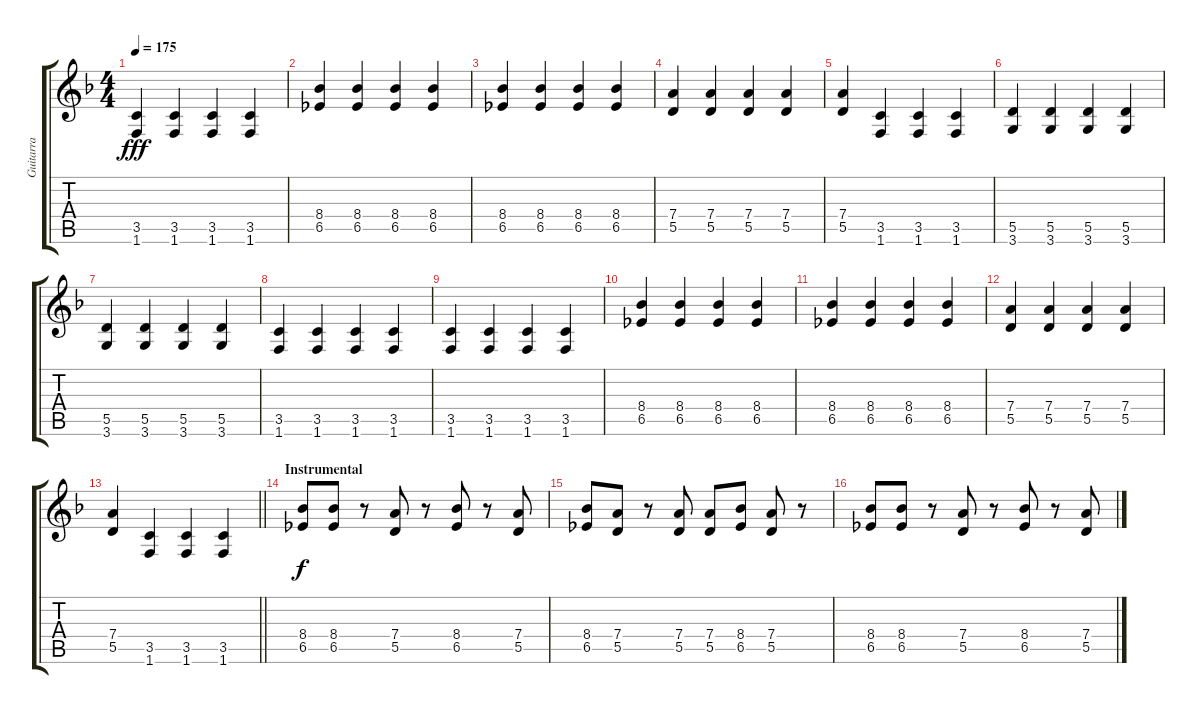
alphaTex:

\track ("Guitarra" "Guitarra") {instrument distortionguitar}
\staff {score tabs}
\tuning (E4 B3 G3 D3 A2 E2) {hide}
\ts (4 4)
\tempo 175
\clef g2
\ks dminor
(3.5 1.6).4{dy fff} (3.5 1.6).4 (3.5 1.6).4 (3.5 1.6).4 |
(8.4 6.5).4 (8.4 6.5).4 (8.4 6.5).4 (8.4 6.5).4 |
(8.4 6.5).4 (8.4 6.5).4 (8.4 6.5).4 (8.4 6.5).4 |
(7.4 5.5).4 (7.4 5.5).4 (7.4 5.5).4 (7.4 5.5).4 |
(7.4 5.5).4 (3.5 1.6).4 (3.5 1.6).4 (3.5 1.6).4 |
(5.5 3.6).4 (5.5 3.6).4 (5.5 3.6).4 (5.5 3.6).4 |
(5.5 3.6).4 (5.5 3.6).4 (5.5 3.6).4 (5.5 3.6).4 |
(3.5 1.6).4 (3.5 1.6).4 (3.5 1.6).4 (3.5 1.6).4 |
(3.5 1.6).4 (3.5 1.6).4 (3.5 1.6).4 (3.5 1.6).4 |
(8.4 6.5).4 (8.4 6.5).4 (8.4 6.5).4 (8.4 6.5).4 |
(8.4 6.5).4 (8.4 6.5).4 (8.4 6.5).4 (8.4 6.5).4 |
(7.4 5.5).4 (7.4 5.5).4 (7.4 5.5).4 (7.4 5.5).4 |
\barLineRight lightlight
(7.4 5.5).4 (3.5 1.6).4 (3.5 1.6).4 (3.5 1.6).4 |
\section ("" "Instrumental")
(8.4 6.5).8{dy f instrument distortionguitar} (8.4 6.5).8 r.8 (7.4 5.5).8 r.8 (8.4 6.5).8 r.8 (7.4 5.5).8 |
(8.4 6.5).8 (7.4 5.5).8 r.8 (7.4 5.5).8 (7.4 5.5).8 (8.4 6.5).8 (7.4 5.5).8 r.8 |
(8.4 6.5).8 (8.4 6.5).8 r.8 (7.4 5.5).8 r.8 (8.4 6.5).8 r.8 (7.4 5.5).8
